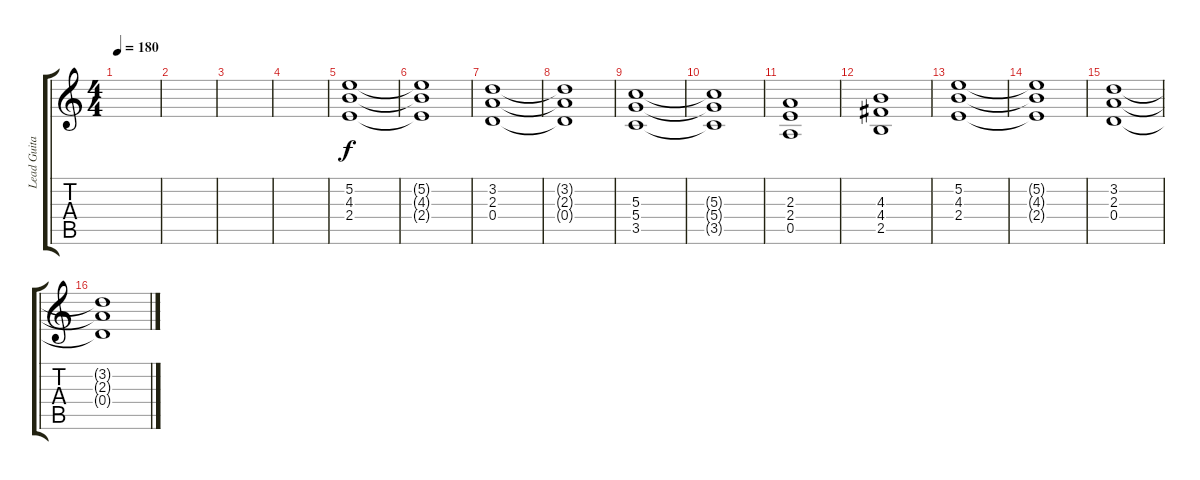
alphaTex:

\track ("Lead Guitar" "Lead Guita") {instrument distortionguitar}
\staff {score tabs}
\tuning (E4 B3 G3 D3 A2 E2) {hide}
\ts (4 4)
\tempo 180
\clef g2
\ks c
|
|
|
|
(5.2 4.3 2.4).1 |
(5.2{t} 4.3{t} 2.4{t}).1 |
(3.2 2.3 0.4).1 |
(3.2{t} 2.3{t} 0.4{t}).1 |
(5.3 5.4 3.5).1 |
(5.3{t} 5.4{t} 3.5{t}).1 |
(2.3 2.4 0.5).1 |
(4.3 4.4 2.5).1 |
(5.2 4.3 2.4).1 |
(5.2{t} 4.3{t} 2.4{t}).1 |
(3.2 2.3 0.4).1 |
(3.2{t} 2.3{t} 0.4{t}).1
